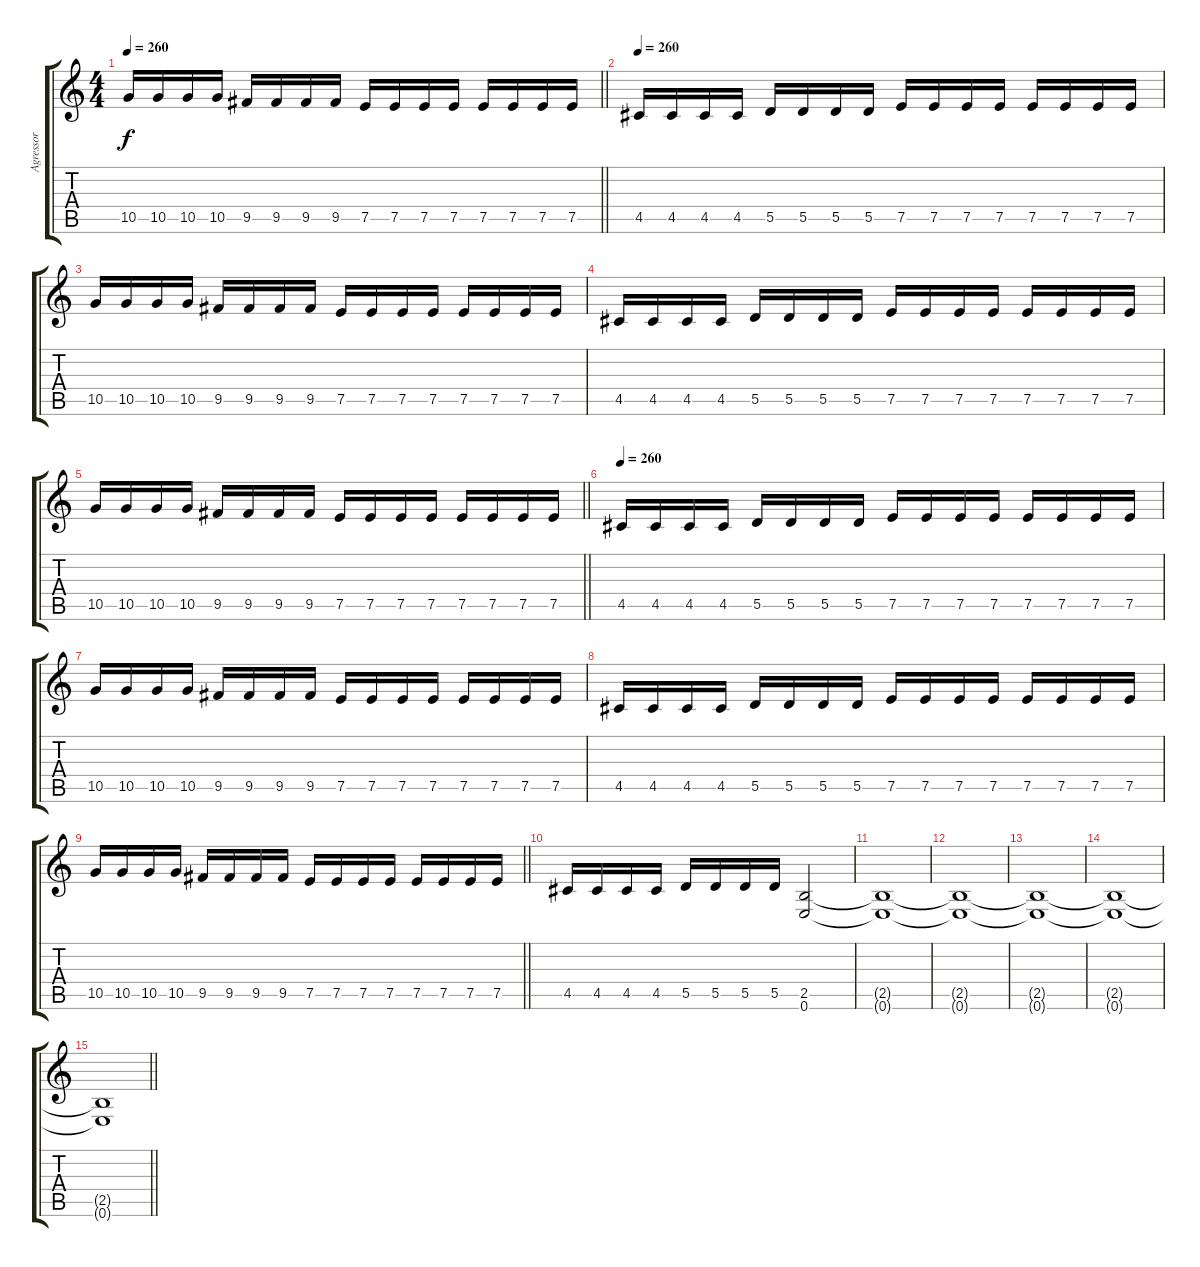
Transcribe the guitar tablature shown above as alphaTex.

\track ("Agressor" "Agressor") {instrument overdrivenguitar}
\staff {score tabs}
\tuning (E4 B3 G3 D3 A2 E2) {hide}
\ts (4 4)
\tempo 260
\clef g2
\barLineRight lightlight
\ks c
10.5.16{dy f} 10.5.16 10.5.16 10.5.16 9.5.16 9.5.16 9.5.16 9.5.16 7.5.16 7.5.16 7.5.16 7.5.16 7.5.16 7.5.16 7.5.16 7.5.16 |
\tempo 260
4.5.16 4.5.16 4.5.16 4.5.16 5.5.16 5.5.16 5.5.16 5.5.16 7.5.16 7.5.16 7.5.16 7.5.16 7.5.16 7.5.16 7.5.16 7.5.16 |
10.5.16 10.5.16 10.5.16 10.5.16 9.5.16 9.5.16 9.5.16 9.5.16 7.5.16 7.5.16 7.5.16 7.5.16 7.5.16 7.5.16 7.5.16 7.5.16 |
4.5.16 4.5.16 4.5.16 4.5.16 5.5.16 5.5.16 5.5.16 5.5.16 7.5.16 7.5.16 7.5.16 7.5.16 7.5.16 7.5.16 7.5.16 7.5.16 |
\barLineRight lightlight
10.5.16 10.5.16 10.5.16 10.5.16 9.5.16 9.5.16 9.5.16 9.5.16 7.5.16 7.5.16 7.5.16 7.5.16 7.5.16 7.5.16 7.5.16 7.5.16 |
\tempo 260
4.5.16 4.5.16 4.5.16 4.5.16 5.5.16 5.5.16 5.5.16 5.5.16 7.5.16 7.5.16 7.5.16 7.5.16 7.5.16 7.5.16 7.5.16 7.5.16 |
10.5.16 10.5.16 10.5.16 10.5.16 9.5.16 9.5.16 9.5.16 9.5.16 7.5.16 7.5.16 7.5.16 7.5.16 7.5.16 7.5.16 7.5.16 7.5.16 |
4.5.16 4.5.16 4.5.16 4.5.16 5.5.16 5.5.16 5.5.16 5.5.16 7.5.16 7.5.16 7.5.16 7.5.16 7.5.16 7.5.16 7.5.16 7.5.16 |
\barLineRight lightlight
10.5.16 10.5.16 10.5.16 10.5.16 9.5.16 9.5.16 9.5.16 9.5.16 7.5.16 7.5.16 7.5.16 7.5.16 7.5.16 7.5.16 7.5.16 7.5.16 |
4.5.16 4.5.16 4.5.16 4.5.16 5.5.16 5.5.16 5.5.16 5.5.16 (2.5 0.6).2 |
(2.5{t} 0.6{t}).1 |
(2.5{t} 0.6{t}).1 |
(2.5{t} 0.6{t}).1 |
(2.5{t} 0.6{t}).1 |
\barLineRight lightlight
(2.5{t} 0.6{t}).1
